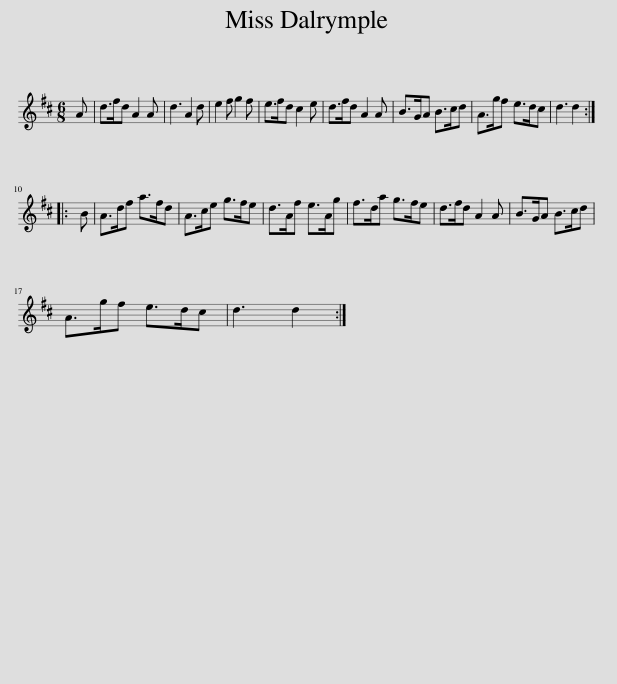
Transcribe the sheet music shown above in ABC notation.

X:1
L:1/8
M:6/8
I:linebreak $
K:D
V:1 treble
V:1
 A | d>fd A2 A | d3 A2 d | e2 f g2 f | e>fd c2 e | %5
 d>fd A2 A | B>GA B>cd | A>gf e>dc | d3 d2 ::$ B | %10
 A>df a>fd | A>ce g>fe | d>Af e>Ag | f>da g>fe | d>fd A2 A | %15
 B>GA B>cd |$ A>gf e>dc | d3 d2 :| %18
